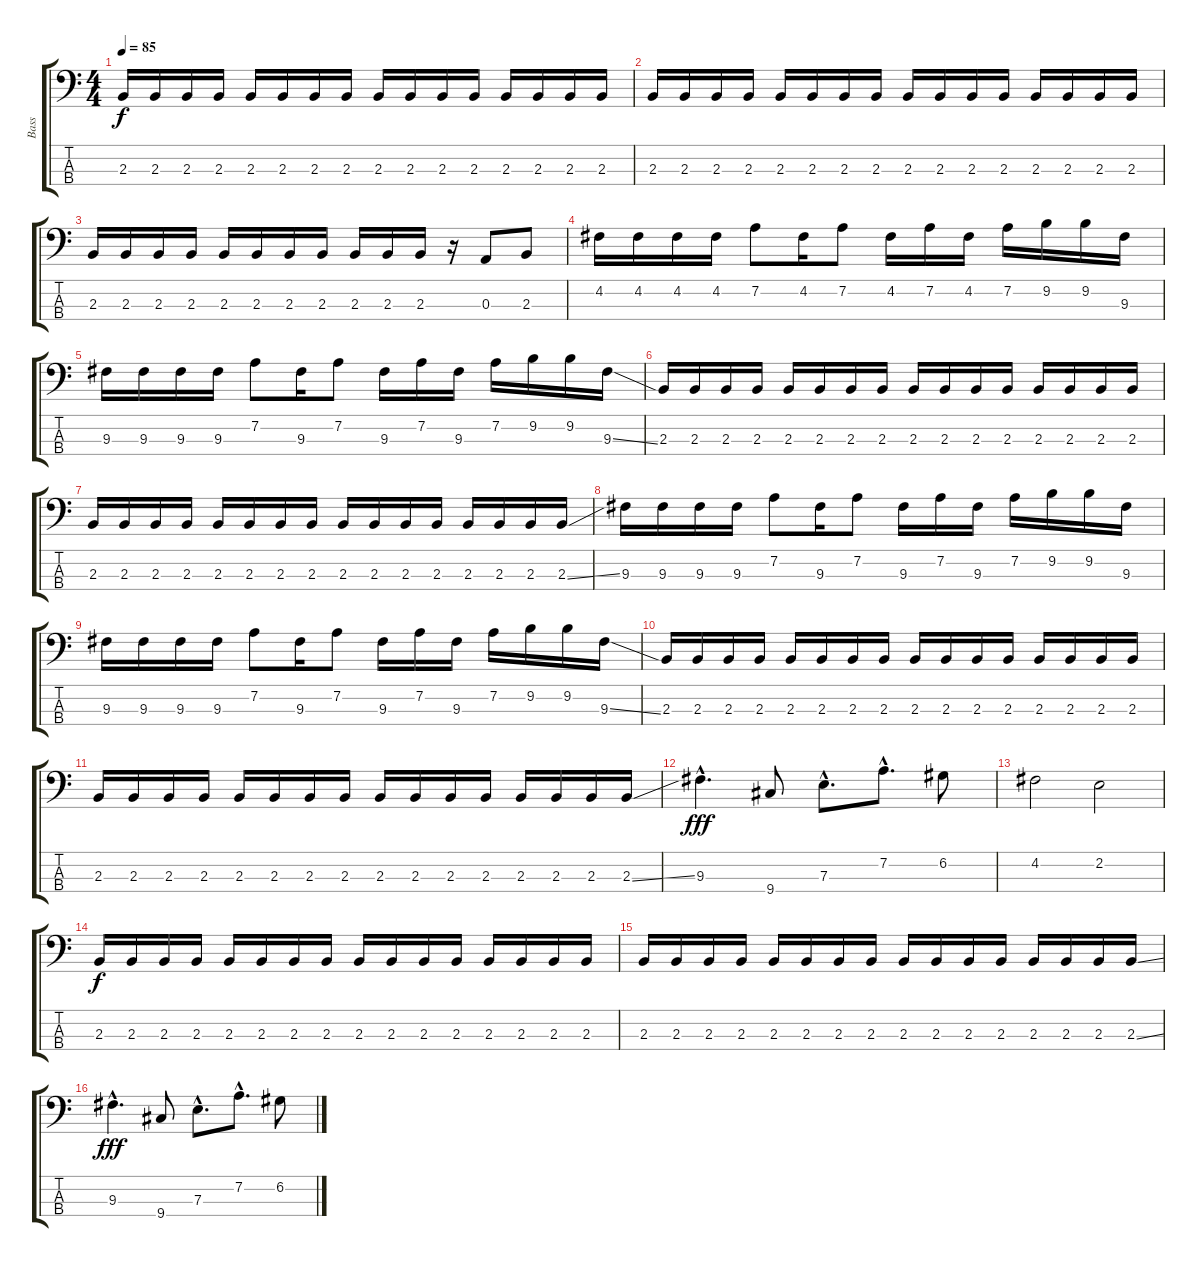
\track ("Bass" "Bass") {instrument electricbassfinger}
\staff {score tabs}
\tuning (G2 D2 A1 E1) {hide}
\ts (4 4)
\tempo 85
\clef f4
\ks c
2.3.16{dy f} 2.3.16 2.3.16 2.3.16 2.3.16 2.3.16 2.3.16 2.3.16 2.3.16 2.3.16 2.3.16 2.3.16 2.3.16 2.3.16 2.3.16 2.3.16 |
2.3.16 2.3.16 2.3.16 2.3.16 2.3.16 2.3.16 2.3.16 2.3.16 2.3.16 2.3.16 2.3.16 2.3.16 2.3.16 2.3.16 2.3.16 2.3.16 |
2.3.16 2.3.16 2.3.16 2.3.16 2.3.16 2.3.16 2.3.16 2.3.16 2.3.16 2.3.16 2.3.16 r.16 0.3.8 2.3.8 |
4.2.16 4.2.16 4.2.16 4.2.16 7.2.8 4.2.16 7.2.8 4.2.16 7.2.16 4.2.16 7.2.16 9.2.16 9.2.16 9.3.16 |
9.3.16 9.3.16 9.3.16 9.3.16 7.2.8 9.3.16 7.2.8 9.3.16 7.2.16 9.3.16 7.2.16 9.2.16 9.2.16 9.3{ss}.16 |
2.3.16 2.3.16 2.3.16 2.3.16 2.3.16 2.3.16 2.3.16 2.3.16 2.3.16 2.3.16 2.3.16 2.3.16 2.3.16 2.3.16 2.3.16 2.3.16 |
2.3.16 2.3.16 2.3.16 2.3.16 2.3.16 2.3.16 2.3.16 2.3.16 2.3.16 2.3.16 2.3.16 2.3.16 2.3.16 2.3.16 2.3.16 2.3{ss}.16 |
9.3.16 9.3.16 9.3.16 9.3.16 7.2.8 9.3.16 7.2.8 9.3.16 7.2.16 9.3.16 7.2.16 9.2.16 9.2.16 9.3.16 |
9.3.16 9.3.16 9.3.16 9.3.16 7.2.8 9.3.16 7.2.8 9.3.16 7.2.16 9.3.16 7.2.16 9.2.16 9.2.16 9.3{ss}.16 |
2.3.16 2.3.16 2.3.16 2.3.16 2.3.16 2.3.16 2.3.16 2.3.16 2.3.16 2.3.16 2.3.16 2.3.16 2.3.16 2.3.16 2.3.16 2.3.16 |
2.3.16 2.3.16 2.3.16 2.3.16 2.3.16 2.3.16 2.3.16 2.3.16 2.3.16 2.3.16 2.3.16 2.3.16 2.3.16 2.3.16 2.3.16 2.3{ss}.16 |
9.3{hac}.4{d dy fff} 9.4.8 7.3{hac}.8{d} 7.2{hac}.8{d} 6.2.8 |
4.2.2 2.2.2 |
2.3.16{dy f} 2.3.16 2.3.16 2.3.16 2.3.16 2.3.16 2.3.16 2.3.16 2.3.16 2.3.16 2.3.16 2.3.16 2.3.16 2.3.16 2.3.16 2.3.16 |
2.3.16 2.3.16 2.3.16 2.3.16 2.3.16 2.3.16 2.3.16 2.3.16 2.3.16 2.3.16 2.3.16 2.3.16 2.3.16 2.3.16 2.3.16 2.3{ss}.16 |
9.3{hac}.4{d dy fff} 9.4.8 7.3{hac}.8{d} 7.2{hac}.8{d} 6.2.8
